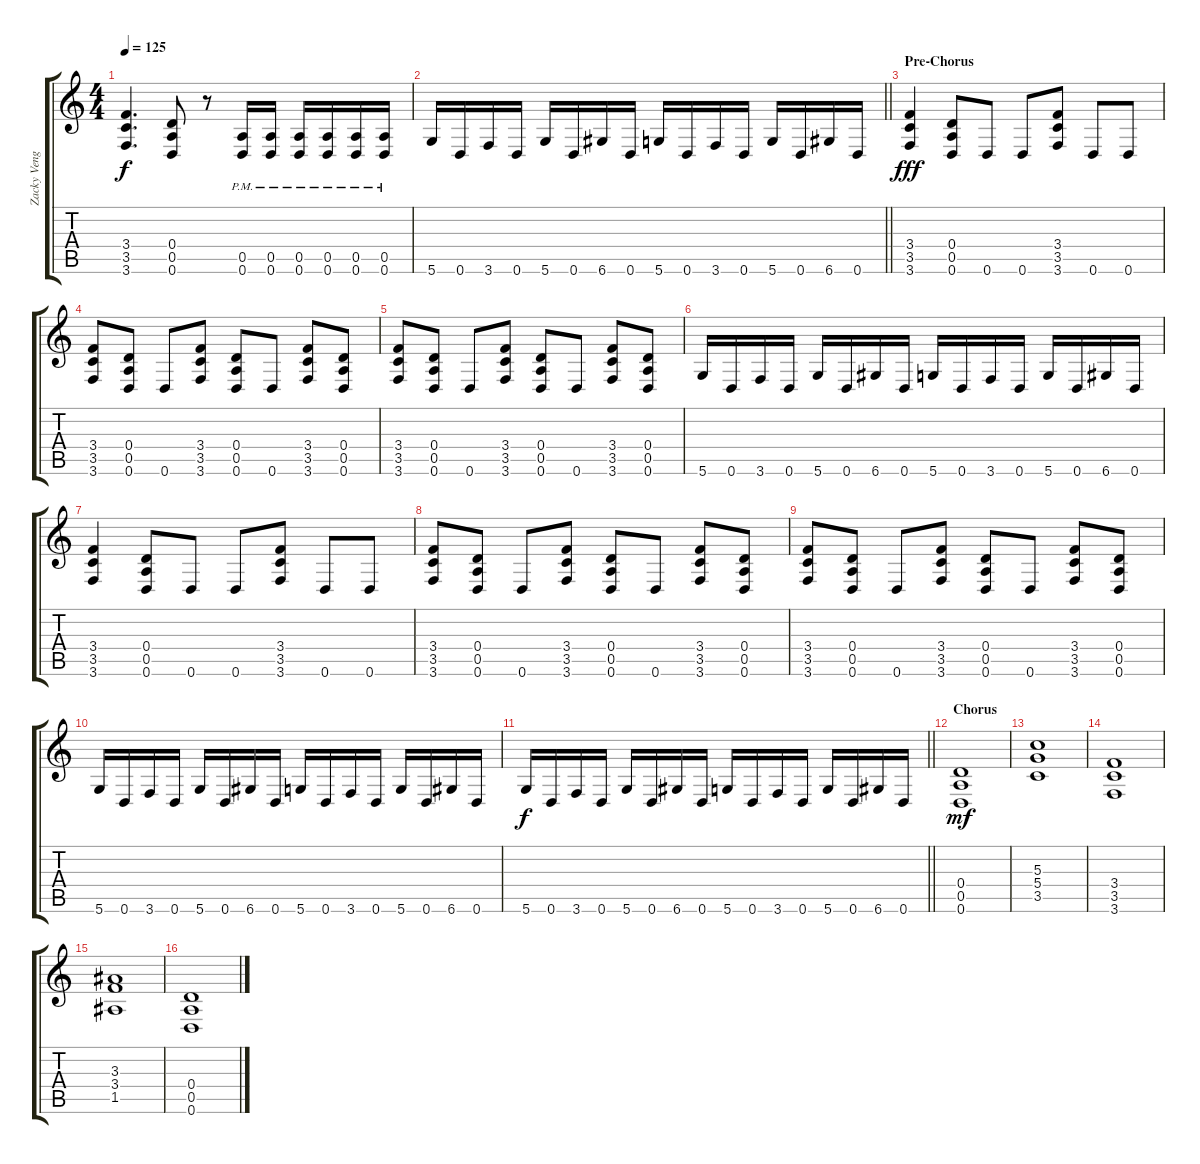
\track ("Zacky Vengeance" "Zacky Veng") {instrument distortionguitar}
\staff {score tabs}
\tuning (E4 B3 G3 D3 A2 D2) {hide}
\ts (4 4)
\tempo 125
\clef g2
\ks c
(3.4 3.5 3.6).4{d dy f} (0.4 0.5 0.6).8 r.8 (0.5{pm} 0.6{pm}).16 (0.5{pm} 0.6{pm}).16 (0.5{pm} 0.6{pm}).16 (0.5{pm} 0.6{pm}).16 (0.5{pm} 0.6{pm}).16 (0.5{pm} 0.6{pm}).16 |
\barLineRight lightlight
5.6.16 0.6.16 3.6.16 0.6.16 5.6.16 0.6.16 6.6.16 0.6.16 5.6.16 0.6.16 3.6.16 0.6.16 5.6.16 0.6.16 6.6.16 0.6.16 |
\section ("" "Pre-Chorus")
(3.4 3.5 3.6).4{dy fff balance 8} (0.4 0.5 0.6).8 0.6.8 0.6.8 (3.4 3.5 3.6).8 0.6.8 0.6.8 |
(3.4 3.5 3.6).8 (0.4 0.5 0.6).8 0.6.8 (3.4 3.5 3.6).8 (0.4 0.5 0.6).8 0.6.8 (3.4 3.5 3.6).8 (0.4 0.5 0.6).8 |
(3.4 3.5 3.6).8 (0.4 0.5 0.6).8 0.6.8 (3.4 3.5 3.6).8 (0.4 0.5 0.6).8 0.6.8 (3.4 3.5 3.6).8 (0.4 0.5 0.6).8 |
5.6.16 0.6.16 3.6.16 0.6.16 5.6.16 0.6.16 6.6.16 0.6.16 5.6.16 0.6.16 3.6.16 0.6.16 5.6.16 0.6.16 6.6.16 0.6.16 |
(3.4 3.5 3.6).4 (0.4 0.5 0.6).8 0.6.8 0.6.8 (3.4 3.5 3.6).8 0.6.8 0.6.8 |
(3.4 3.5 3.6).8 (0.4 0.5 0.6).8 0.6.8 (3.4 3.5 3.6).8 (0.4 0.5 0.6).8 0.6.8 (3.4 3.5 3.6).8 (0.4 0.5 0.6).8 |
(3.4 3.5 3.6).8 (0.4 0.5 0.6).8 0.6.8 (3.4 3.5 3.6).8 (0.4 0.5 0.6).8 0.6.8 (3.4 3.5 3.6).8 (0.4 0.5 0.6).8 |
5.6.16 0.6.16 3.6.16 0.6.16 5.6.16 0.6.16 6.6.16 0.6.16 5.6.16 0.6.16 3.6.16 0.6.16 5.6.16 0.6.16 6.6.16 0.6.16 |
\barLineRight lightlight
5.6.16{dy f} 0.6.16 3.6.16 0.6.16 5.6.16 0.6.16 6.6.16 0.6.16 5.6.16 0.6.16 3.6.16 0.6.16 5.6.16 0.6.16 6.6.16 0.6.16 |
\section ("" "Chorus")
(0.4 0.5 0.6).1{dy mf balance 16} |
(5.3 5.4 3.5).1 |
(3.4 3.5 3.6).1 |
(3.3 3.4 1.5).1 |
(0.4 0.5 0.6).1
